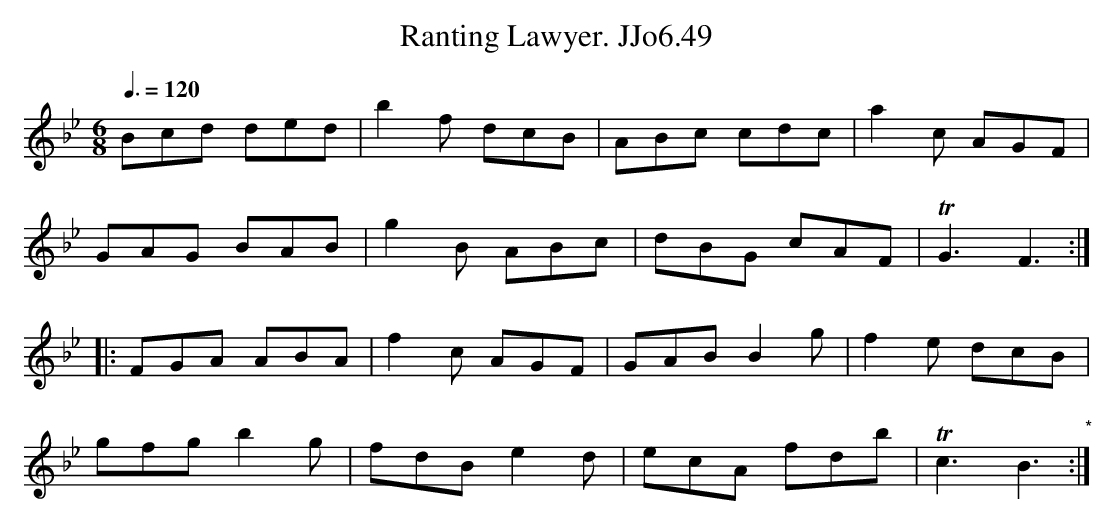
X:1
T:Ranting Lawyer. JJo6.49
M:6/8
L:1/8
Q:3/8=120
K:Bb
Bcd ded|b2f dcB|ABc cdc|a2c AGF|
GAG BAB|g2B ABc|dBG cAF|!trill!G3F3 :|
|: FGA ABA|f2c AGF|GAB B2g|f2e dcB|
gfg b2g|fdB e2d|ecA fdb|!trill!c3B3 "*" :|
